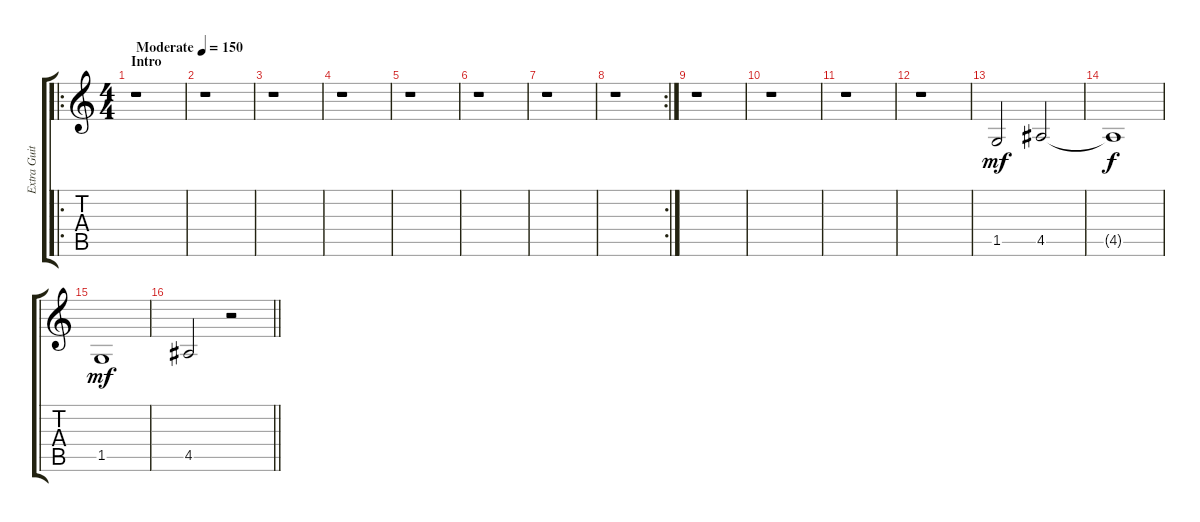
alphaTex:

\track ("Extra Guitar" "Extra Guit") {instrument distortionguitar}
\staff {score tabs}
\tuning (Db4 Ab3 E3 B2 Gb2 B1) {hide}
\ro
\ts (4 4)
\section ("" "Intro")
\tempo (150 "Moderate")
\clef g2
\ks c
r.1{dy mf instrument distortionguitar} |
r.1 |
r.1 |
r.1 |
r.1 |
r.1 |
r.1 |
\rc 2
r.1 |
r.1 |
r.1 |
r.1 |
r.1 |
1.5.2{volume 9 instrument fx2soundtrack} 4.5.2 |
4.5{t}.1{dy f} |
1.5.1{dy mf} |
\barLineRight lightlight
4.5.2 r.2
